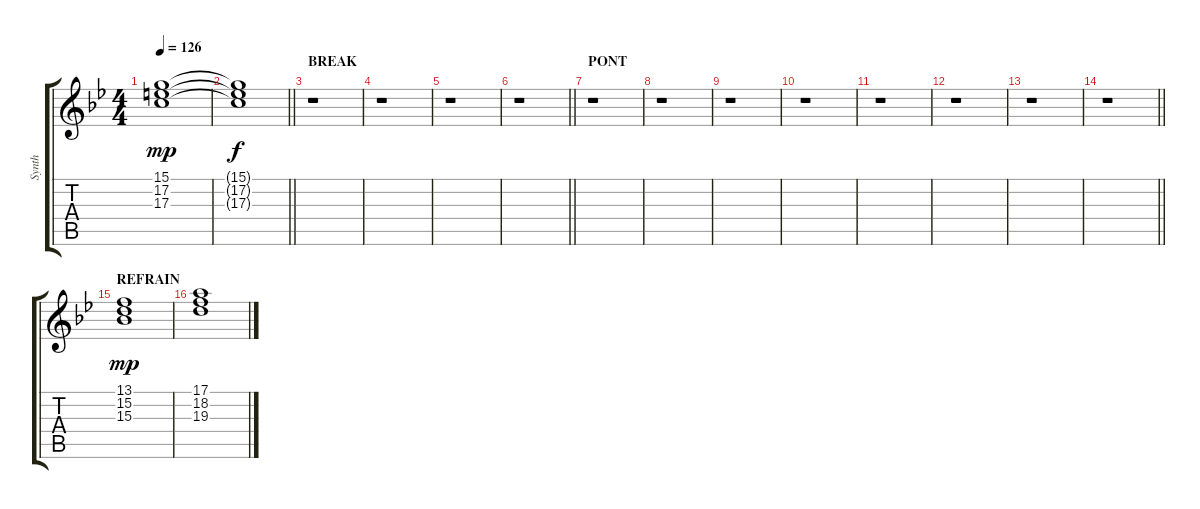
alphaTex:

\track ("Synth" "Synth") {instrument stringensemble2}
\staff {score tabs}
\tuning (E4 B3 G3 D3 A2 E2) {hide}
\ts (4 4)
\tempo 126
\clef g2
\ks bb
(15.1 17.2 17.3).1{dy mp} |
\barLineRight lightlight
(15.1{t} 17.2{t} 17.3{t}).1{dy f} |
\section ("" "BREAK")
r.1 |
r.1 |
r.1 |
\barLineRight lightlight
r.1 |
\section ("" "PONT")
r.1 |
r.1 |
r.1 |
r.1 |
r.1 |
r.1 |
r.1 |
\barLineRight lightlight
r.1 |
\section ("" "REFRAIN")
(13.1 15.2 15.3).1{dy mp} |
(17.1 18.2 19.3).1
